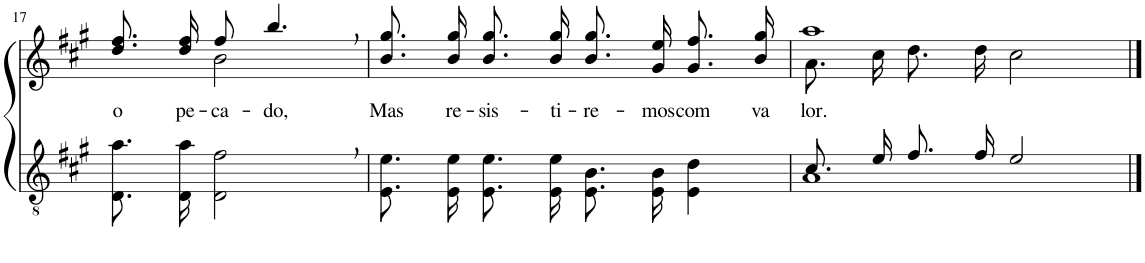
**kern	**kern	**text
*part2	*part1	*part1
*staff2	*staff1	*staff1
*I"Parte III e IV	*I"Parte I e II	*
!!LO:PB:g=z
*clefGv2	*clefG2	*
*Trd4c7	*Trd4c7	*
*k[f#c#g#]	*k[f#c#g#]	*
*M4/4	*M4/4	*
=17	=17	=17
!	!	!LO:LY:b
*	*^	*
8.D\ 8.a\L	8.dd\ 8.ff#\L	4ryy	o
!	!	!	!LO:LY:b
16D\ 16a\Jk	16dd\ 16ff#\Jk	.	pe-
!	!	!	!LO:LY:b
2D\, 2f#\,	8ff#/	2b\	-ca-
!	!	!	!LO:LY:b
.	4.bb,/	.	-do,
*	*v	*v	*
=18	=18	=18
!	!	!LO:LY:b
8.E/ 8.e/L	8.b\ 8.gg#\L	Mas
!	!	!LO:LY:b
16E/ 16e/Jk	16b\ 16gg#\Jk	re-
!	!	!LO:LY:b
8.E/ 8.e/L	8.b\ 8.gg#\L	-sis-
!	!	!LO:LY:b
16E/ 16e/Jk	16b\ 16gg#\Jk	-ti-
!	!	!LO:LY:b
8.E/ 8.B/L	8.b\ 8.gg#\L	-re-
!	!	!LO:LY:b
16E/ 16B/Jk	16g#\ 16ee\Jk	-mos
!	!	!LO:LY:b
4E\ 4d\	8.g#\ 8.ff#\L	com
!	!	!LO:LY:b
.	16b\ 16gg#\Jk	va-
=19	=19	=19
*^	*^	*
!	!	!	!	!LO:LY:b
8.c#/L	1A	1aa	8.a\L	-lor.
16e/Jk	.	.	16cc#\Jk	.
8.f#/L	.	.	8.dd\L	.
16f#/Jk	.	.	16dd\Jk	.
2e/	.	.	2cc#\	.
*v	*v	*	*	*
*	*v	*v	*
==	==	==
*-	*-	*-
